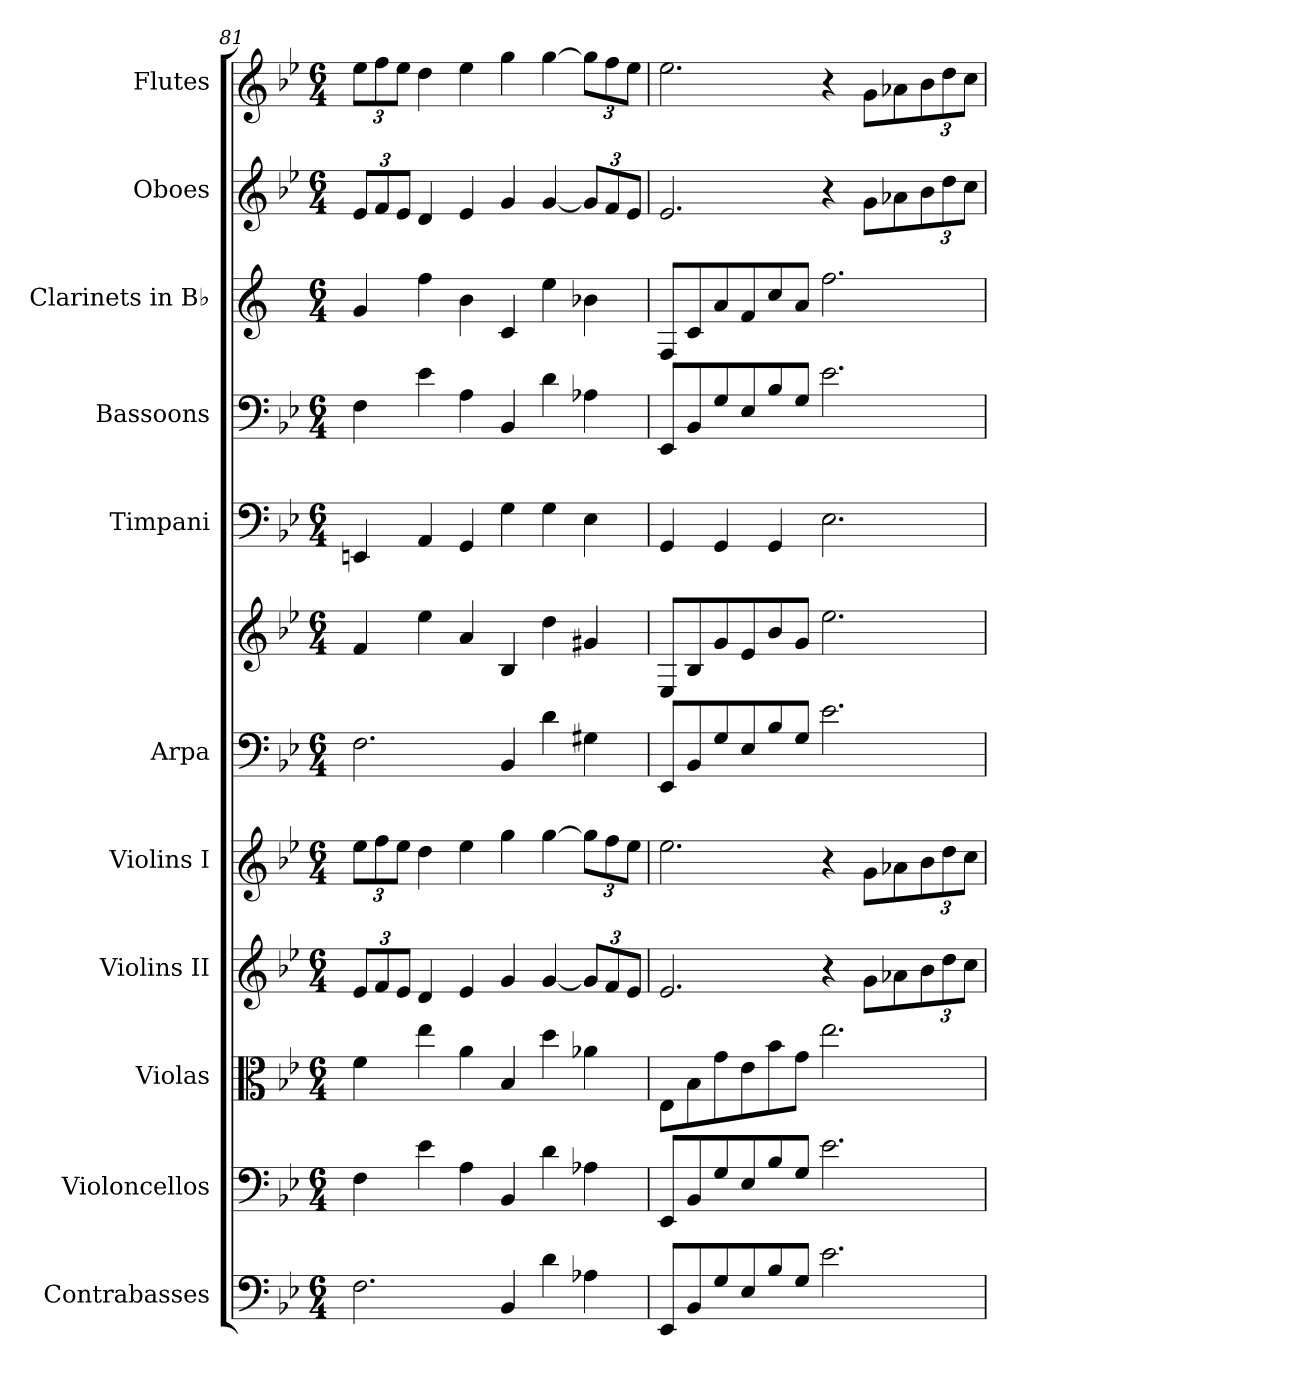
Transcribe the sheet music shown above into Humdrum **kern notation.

**kern	**kern	**kern	**kern	**kern	**kern	**kern	**kern	**kern	**kern	**kern	**kern
*part11	*part10	*part9	*part8	*part7	*part6	*part6	*part5	*part4	*part3	*part2	*part1
*staff12	*staff11	*staff10	*staff9	*staff8	*staff7	*staff6	*staff5	*staff4	*staff3	*staff2	*staff1
*I"Contrabasses	*I"Violoncellos	*I"Violas	*I"Violins II	*I"Violins I	*I"Arpa	*	*I"Timpani	*I"Bassoons	*I"Clarinets in B♭	*I"Oboes	*I"Flutes
*I'Cb.	*I'Vc.	*I'Vla.	*I'Vln. II	*I'Vln. I	*I'Arp.	*	*I'Timp.	*I'Bsn.	*	*I'Ob.	*I'Fl.
!!LO:PB:g=z
*clefF4	*clefF4	*clefC3	*clefG2	*clefG2	*clefF4	*clefG2	*clefF4	*clefF4	*clefG2	*clefG2	*clefG2
*ITrd7c12	*	*	*	*	*	*	*	*	*ITrd1c2	*	*
*k[b-e-]	*k[b-e-]	*k[b-e-]	*k[b-e-]	*k[b-e-]	*k[b-e-]	*k[b-e-]	*k[b-e-]	*k[b-e-]	*k[b-e-]	*k[b-e-]	*k[b-e-]
*M6/4	*M6/4	*M6/4	*M6/4	*M6/4	*M6/4	*M6/4	*M6/4	*M6/4	*M6/4	*M6/4	*M6/4
*	*	*	*Xbrackettup	*Xbrackettup	*	*	*	*	*	*Xbrackettup	*Xbrackettup
=81	=81	=81	=81	=81	=81	=81	=81	=81	=81	=81	=81
2.FF\	4F\	4f\	12e-/L	12ee-\L	2.F\	4f/	4EEn/	4F\	4f/	12e-/L	12ee-\L
.	.	.	12f/	12ff\	.	.	.	.	.	12f/	12ff\
.	.	.	12e-/J	12ee-\J	.	.	.	.	.	12e-/J	12ee-\J
.	4e-\	4ee-\	4d/	4dd\	.	4ee-\	4AA/	4e-\	4ee-\	4d/	4dd\
.	4A\	4a\	4e-/	4ee-\	.	4a/	4GG/	4A\	4a\	4e-/	4ee-\
4BBB-/	4BB-/	4B-/	4g/	4gg\	4BB-/	4B-/	4G\	4BB-/	4B-/	4g/	4gg\
4D\	4d\	4dd\	[4g/	[4gg\	4d\	4dd\	4G\	4d\	4dd\	[4g/	[4gg\
4AA-X\	4A-X\	4a-X\	12g/L]	12gg\L]	4G#X\	4g#X/	4E-\	4A-X\	4a-X\	12g/L]	12gg\L]
.	.	.	12f/	12ff\	.	.	.	.	.	12f/	12ff\
.	.	.	12e-/J	12ee-\J	.	.	.	.	.	12e-/J	12ee-\J
=82	=82	=82	=82	=82	=82	=82	=82	=82	=82	=82	=82
8EEE-/L	8EE-/L	8E-\L	2.e-/	2.ee-\	8EE-/L	8E-/L	4GG/	8EE-/L	8E-/L	2.e-/	2.ee-\
8BBB-/	8BB-/	8B-\	.	.	8BB-/	8B-/	.	8BB-/	8B-/	.	.
8GG/	8G/	8g\	.	.	8G/	8g/	4GG/	8G/	8g/	.	.
8EE-/	8E-/	8e-\	.	.	8E-/	8e-/	.	8E-/	8e-/	.	.
8BB-/	8B-/	8b-\	.	.	8B-/	8b-/	4GG/	8B-/	8b-/	.	.
8GG/J	8G/J	8g\J	.	.	8G/J	8g/J	.	8G/J	8g/J	.	.
2.E-\	2.e-\	2.ee-\	4r	4r	2.e-\	2.ee-\	2.E-\	2.e-\	2.ee-\	4r	4r
.	.	.	8g\L	8g\L	.	.	.	.	.	8g\L	8g\L
.	.	.	8a-X\	8a-X\	.	.	.	.	.	8a-X\	8a-X\
.	.	.	12b-\	12b-\	.	.	.	.	.	12b-\	12b-\
.	.	.	12dd\	12dd\	.	.	.	.	.	12dd\	12dd\
.	.	.	12cc\J	12cc\J	.	.	.	.	.	12cc\J	12cc\J
=	=	=	=	=	=	=	=	=	=	=	=
*-	*-	*-	*-	*-	*-	*-	*-	*-	*-	*-	*-
